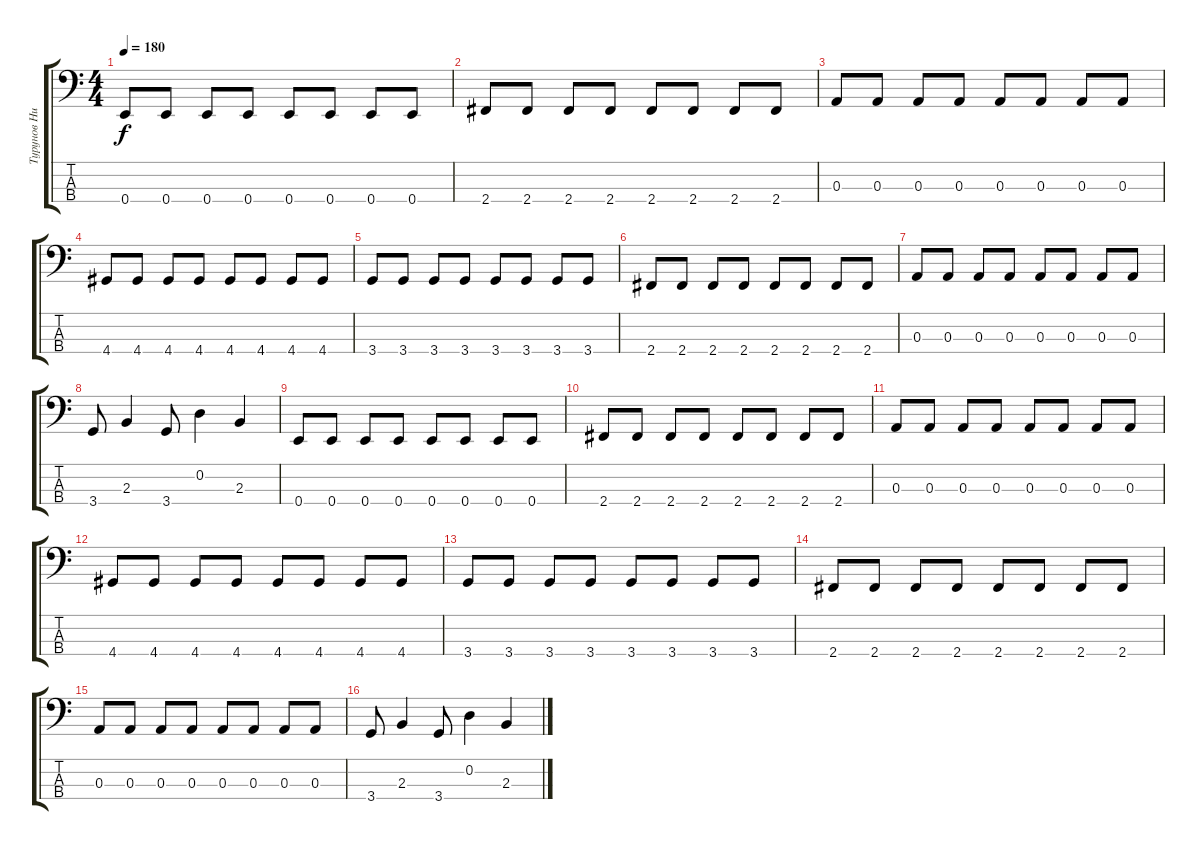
\track ("Турунов Николай" "Турунов Ни") {instrument electricbasspick}
\staff {score tabs}
\tuning (G2 D2 A1 E1) {hide}
\ts (4 4)
\tempo 180
\clef f4
\ks c
0.4.8{dy f} 0.4.8 0.4.8 0.4.8 0.4.8 0.4.8 0.4.8 0.4.8 |
2.4.8 2.4.8 2.4.8 2.4.8 2.4.8 2.4.8 2.4.8 2.4.8 |
0.3.8 0.3.8 0.3.8 0.3.8 0.3.8 0.3.8 0.3.8 0.3.8 |
4.4.8 4.4.8 4.4.8 4.4.8 4.4.8 4.4.8 4.4.8 4.4.8 |
3.4.8 3.4.8 3.4.8 3.4.8 3.4.8 3.4.8 3.4.8 3.4.8 |
2.4.8 2.4.8 2.4.8 2.4.8 2.4.8 2.4.8 2.4.8 2.4.8 |
0.3.8 0.3.8 0.3.8 0.3.8 0.3.8 0.3.8 0.3.8 0.3.8 |
3.4.8 2.3.4 3.4.8 0.2.4 2.3.4 |
0.4.8 0.4.8 0.4.8 0.4.8 0.4.8 0.4.8 0.4.8 0.4.8 |
2.4.8 2.4.8 2.4.8 2.4.8 2.4.8 2.4.8 2.4.8 2.4.8 |
0.3.8 0.3.8 0.3.8 0.3.8 0.3.8 0.3.8 0.3.8 0.3.8 |
4.4.8 4.4.8 4.4.8 4.4.8 4.4.8 4.4.8 4.4.8 4.4.8 |
3.4.8 3.4.8 3.4.8 3.4.8 3.4.8 3.4.8 3.4.8 3.4.8 |
2.4.8 2.4.8 2.4.8 2.4.8 2.4.8 2.4.8 2.4.8 2.4.8 |
0.3.8 0.3.8 0.3.8 0.3.8 0.3.8 0.3.8 0.3.8 0.3.8 |
3.4.8 2.3.4 3.4.8 0.2.4 2.3.4
